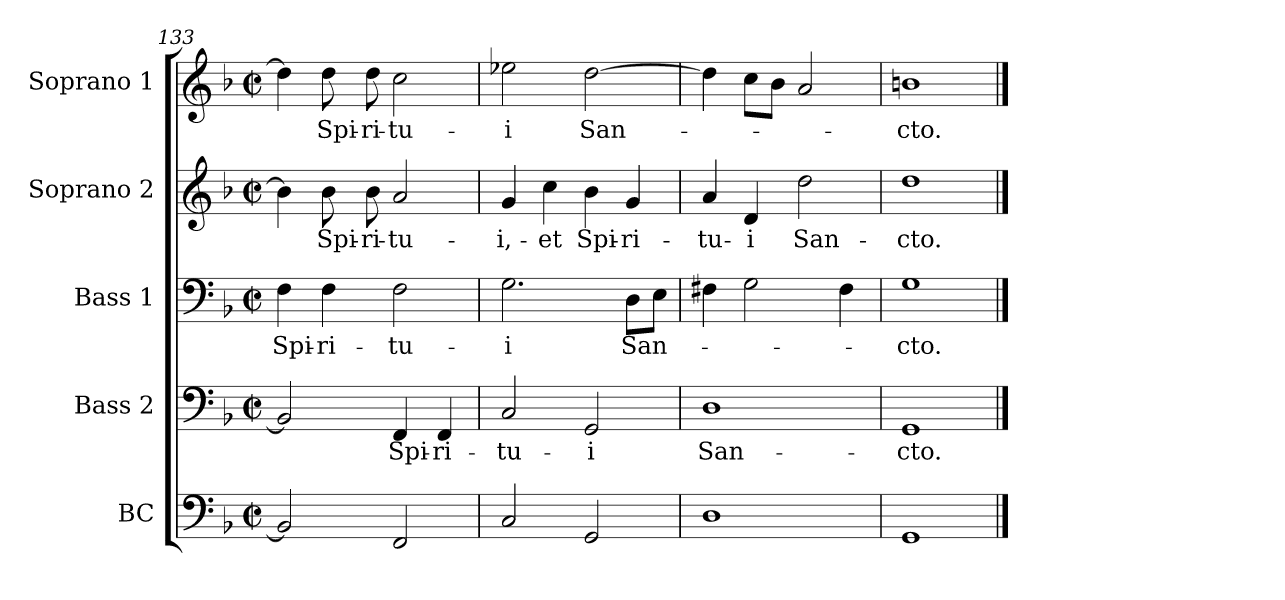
**kern	**kern	**text	**kern	**text	**kern	**text	**kern	**text
*part5	*part4	*part4	*part3	*part3	*part2	*part2	*part1	*part1
*staff5	*staff4	*staff4	*staff3	*staff3	*staff2	*staff2	*staff1	*staff1
*I"BC	*I"Bass 2	*	*I"Bass 1	*	*I"Soprano 2	*	*I"Soprano 1	*
*	*I'B 2	*	*I'B 1	*	*I'S 2	*	*I'S 1	*
*clefF4	*clefF4	*	*clefF4	*	*clefG2	*	*clefG2	*
*k[b-]	*k[b-]	*	*k[b-]	*	*k[b-]	*	*k[b-]	*
*F:	*F:	*	*F:	*	*F:	*	*F:	*
*M2/2	*M2/2	*	*M2/2	*	*M2/2	*	*M2/2	*
*met(c|)	*met(c|)	*	*met(c|)	*	*met(c|)	*	*met(c|)	*
=133	=133	=133	=133	=133	=133	=133	=133	=133
2BB-/]	2BB-/]	.	4F\	Spi-	4b-\]	.	4dd\]	.
.	.	.	4F\	-ri-	8b-\	Spi-	8dd\	Spi-
.	.	.	.	.	8b-\	-ri-	8dd\	-ri-
2FF/	4FF/	Spi-	2F\	-tu-	2a/	-tu-	2cc\	-tu-
.	4FF/	-ri-	.	.	.	.	.	.
=134	=134	=134	=134	=134	=134	=134	=134	=134
2C/	2C/	-tu-	2.G\	-i	4g/	-i,-	2ee-X\	-i
.	.	.	.	.	4cc\	-et	.	.
2GG/	2GG/	-i	.	.	4b-\	Spi-	[2dd\	San-
.	.	.	8D\L	San-	4g/	-ri-	.	.
.	.	.	8E\J	.	.	.	.	.
=135	=135	=135	=135	=135	=135	=135	=135	=135
1D	1D	San-	4F#X\	.	4a/	-tu-	4dd\]	.
.	.	.	2G\	.	4d/	-i	8cc\L	.
.	.	.	.	.	.	.	8b-\J	.
.	.	.	.	.	2dd\	San-	2a/	.
.	.	.	4F#\	.	.	.	.	.
=136	=136	=136	=136	=136	=136	=136	=136	=136
1GG	1GG	-cto.	1G	-cto.	1dd	-cto.	1bn	-cto.
==	==	==	==	==	==	==	==	==
*-	*-	*-	*-	*-	*-	*-	*-	*-
